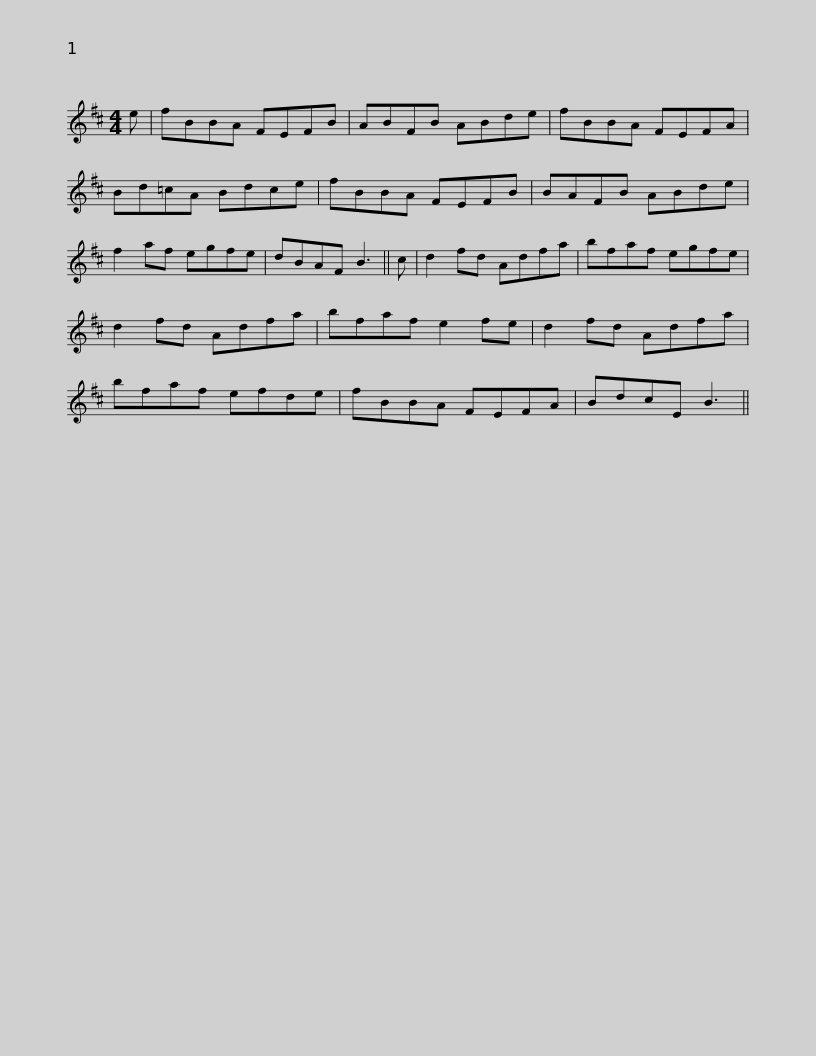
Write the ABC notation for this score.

X:1
L:1/8
M:4/4
I:linebreak $
K:Bmin
V:1 treble
V:1
 e | fBBA FEFB | ABFB ABde | fBBA FEFA | Bd=cA Bdce | %5
 fBBA FEFB |$ BAFB ABde | f2 af egfe | dBAF B3 || c | %10
 d2 fd Adfa | bfaf egfe | d2 fd Adfa |$ bfaf e2 fe | d2 fd Adfa | %15
 bfaf efde | fBBA FEFA | BdcE B3 || %18
